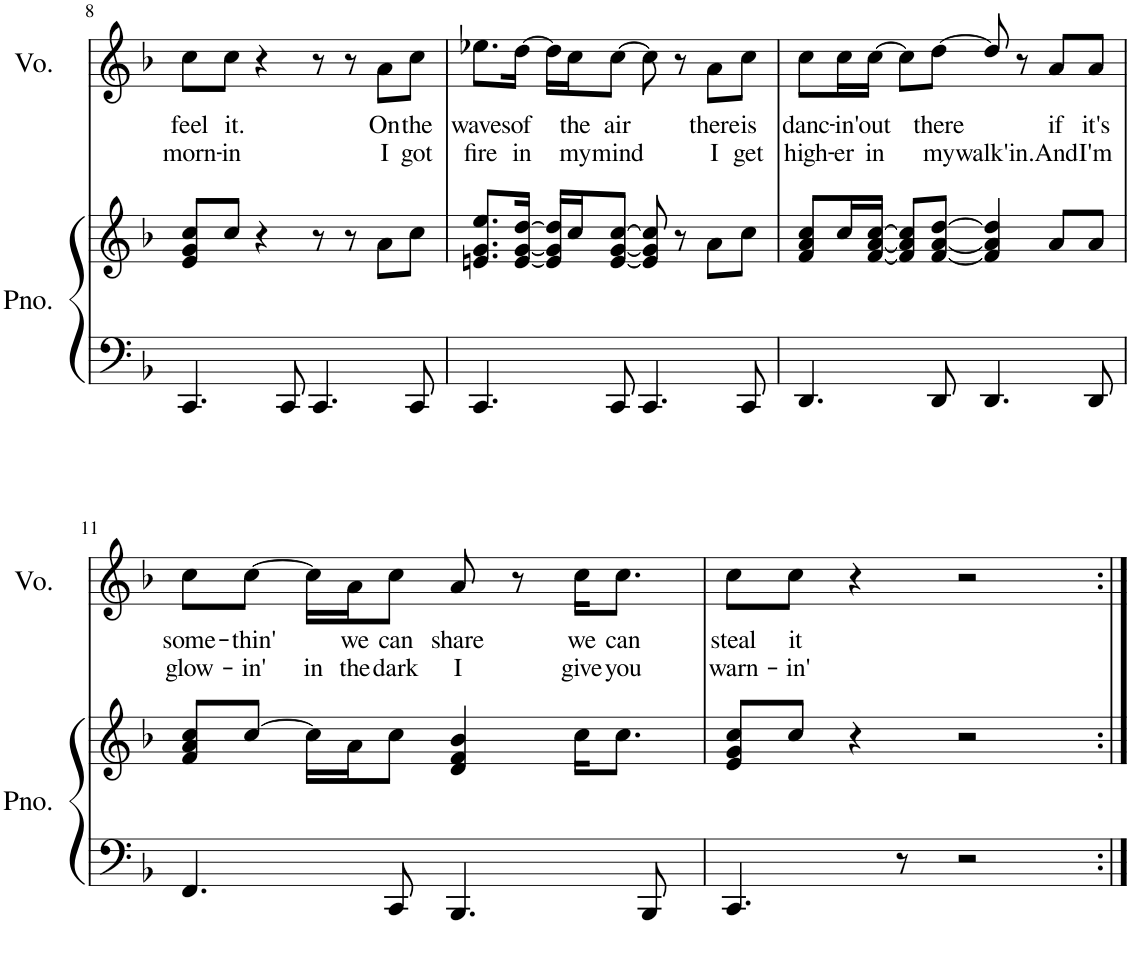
**kern	**kern	**kern	**text	**text
*part2	*part2	*part1	*part1	*part1
*staff3	*staff2	*staff1	*staff1	*staff1
*I"Piano	*	*I"Voice	*	*
*I'Pno.	*	*I'Vo.	*	*
!!LO:PB:g=z
*clefF4	*clefG2	*clefG2	*	*
*k[b-]	*k[b-]	*k[b-]	*	*
*M4/4	*M4/4	*M4/4	*	*
=8	=8	=8	=8	=8
!	!	!	!LO:LY:b	!LO:LY:b
4.CC/	8e/ 8g/ 8cc/L	8cc\L	feel	morn-
!	!	!	!LO:LY:b	!LO:LY:b
.	8cc/J	8cc\J	it.	-in
.	4r	4r	.	.
8CC/	.	.	.	.
4.CC/	8r	8r	.	.
.	8r	8r	.	.
!	!	!	!LO:LY:b	!LO:LY:b
.	8a\L	8a\L	On	I
!	!	!	!LO:LY:b	!LO:LY:b
8CC/	8cc\J	8cc\J	the	got
=9	=9	=9	=9	=9
!	!	!	!LO:LY:b	!LO:LY:b
4.CC/	8.en/ 8.g/ 8.ee/L	8.ee-X\L	waves	fire
!	!	!	!LO:LY:b	!LO:LY:b
.	[16e/ [16g/ [16dd/Jk	[16dd\Jk	of	in
.	16e/] 16g/] 16dd/]LL	16dd\LL]	.	.
!	!	!	!LO:LY:b	!LO:LY:b
.	16cc/J	16cc\J	the	my
!	!	!	!LO:LY:b	!LO:LY:b
8CC/	[8e/ [8g/ [8cc/J	[8cc\J	air	mind
4.CC/	8e/] 8g/] 8cc/]	8cc\]	.	.
.	8r	8r	.	.
!	!	!	!LO:LY:b	!LO:LY:b
.	8a\L	8a\L	there	I
!	!	!	!LO:LY:b	!LO:LY:b
8CC/	8cc\J	8cc\J	is	get
=10	=10	=10	=10	=10
!	!	!	!LO:LY:b	!LO:LY:b
4.DD/	8f/ 8a/ 8cc/L	8cc\L	danc-	high-
!	!	!	!LO:LY:b	!LO:LY:b
.	16cc/L	16cc\L	-in'	-er
!	!	!	!LO:LY:b	!LO:LY:b
.	[16f/ [16a/ [16cc/JJ	[16cc\JJ	out	in
.	8f/] 8a/] 8cc/]L	8cc\L]	.	.
!	!	!	!LO:LY:b	!LO:LY:b
8DD/	[8f/ [8a/ [8dd/J	[8dd\J	there	my
!	!	!	!	!LO:LY:b
4.DD/	4f/] 4a/] 4dd/]	8dd/]	.	walk'in.
.	.	8r	.	.
!	!	!	!LO:LY:b	!LO:LY:b
.	8a/L	8a/L	if	And
!	!	!	!LO:LY:b	!LO:LY:b
8DD/	8a/J	8a/J	it's	I'm
!!LO:LB:g=z
=11	=11	=11	=11	=11
!	!	!	!LO:LY:b	!LO:LY:b
4.FF/	8f/ 8a/ 8cc/L	8cc\L	some-	glow-
!	!	!	!LO:LY:b	!LO:LY:b
.	[8cc/J	[8cc\J	-thin'	-in'
!	!	!	!	!LO:LY:b
.	16cc\LL]	16cc\LL]	.	in
!	!	!	!LO:LY:b	!LO:LY:b
.	16a\J	16a\J	we	the
!	!	!	!LO:LY:b	!LO:LY:b
8CC/	8cc\J	8cc\J	can	dark
!	!	!	!LO:LY:b	!LO:LY:b
4.BBB-/	4d/ 4f/ 4b-/	8a/	share	I
.	.	8r	.	.
!	!	!	!LO:LY:b	!LO:LY:b
.	16cc\KL	16cc\KL	we	give
!	!	!	!LO:LY:b	!LO:LY:b
.	8.cc\J	8.cc\J	can	you
8BBB-/	.	.	.	.
=12	=12	=12	=12	=12
!	!	!	!LO:LY:b	!LO:LY:b
4.CC/	8e/ 8g/ 8cc/L	8cc\L	steal	warn-
!	!	!	!LO:LY:b	!LO:LY:b
.	8cc/J	8cc\J	it	-in'
.	4r	4r	.	.
8r	.	.	.	.
2r	2r	2r	.	.
=:|!	=:|!	=:|!	=:|!	=:|!
*-	*-	*-	*-	*-
